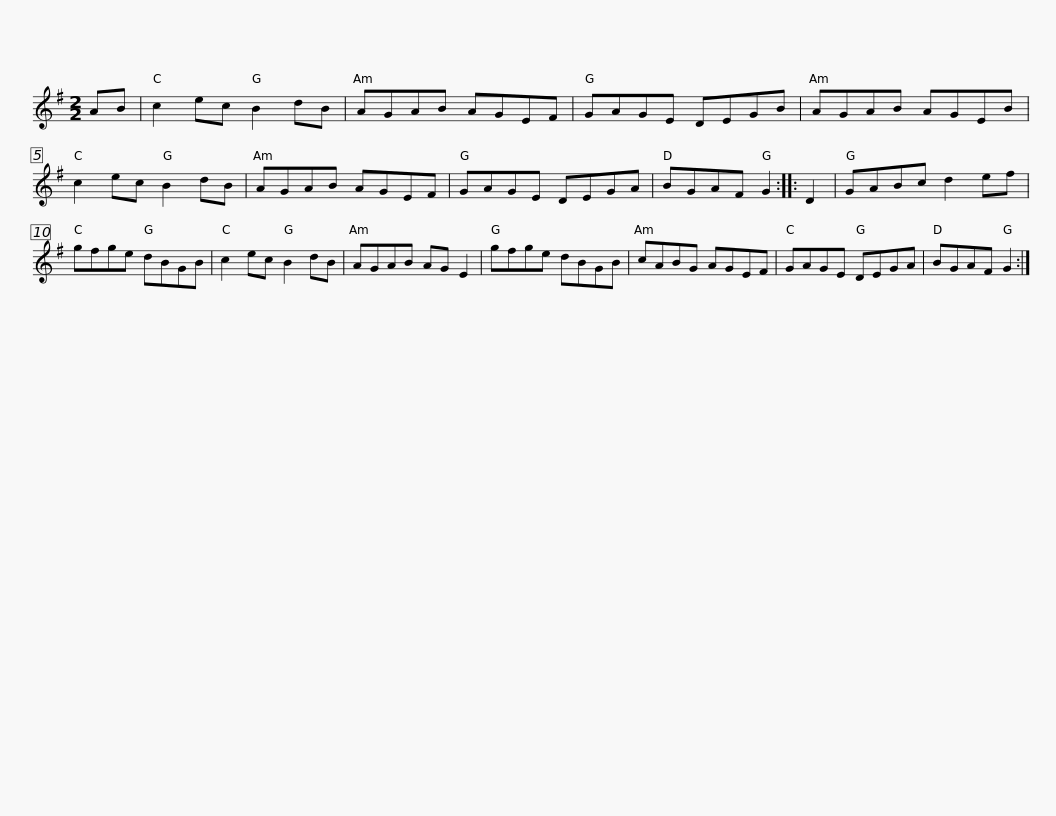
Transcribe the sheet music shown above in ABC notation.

X:1
L:1/8
M:2/2
I:linebreak $
K:G
V:1 treble
V:1
 AB | c2 ec B2 dB | AGAB AGEF | GAGE DEGB | AGAB AGEB | %5
 c2 ec B2 dB |$ AGAB AGEF | GAGE DEGA | BGAF G2 :: D2 | %10
 GABc d2 ef | gfge dBGB | c2 ec B2 dB |$ AGAB AG E2 | gfge dBGB | %15
 cABG AGEF | GAGE DEGA | BGAF G2 :| %18
